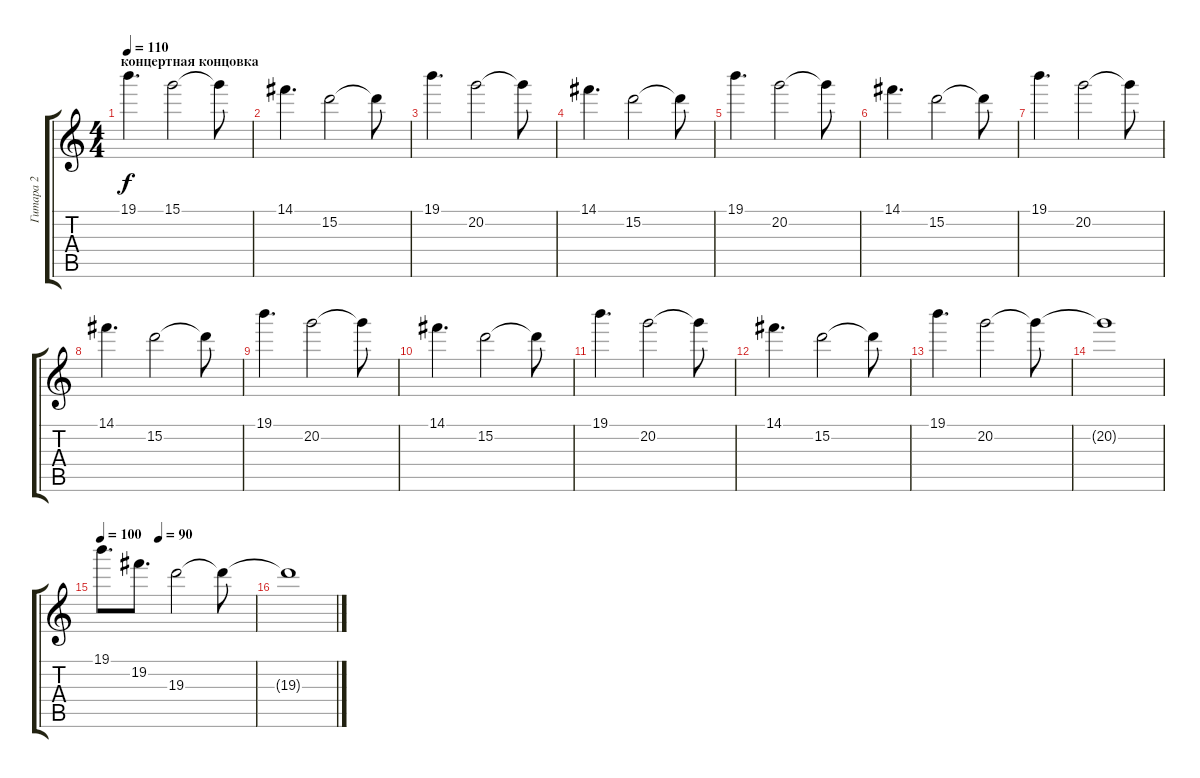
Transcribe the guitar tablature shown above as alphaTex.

\track ("Гитара 2" "Гитара 2") {instrument distortionguitar}
\staff {score tabs}
\tuning (E4 B3 G3 D3 A2 E2) {hide}
\ts (4 4)
\section ("" "концертная концовка")
\tempo 110
\clef g2
\ks c
19.1.4{d dy f} 15.1.2 15.1{t}.8 |
14.1.4{d} 15.2.2 15.2{t}.8 |
19.1.4{d} 20.2.2 20.2{t}.8 |
14.1.4{d} 15.2.2 15.2{t}.8 |
19.1.4{d} 20.2.2 20.2{t}.8 |
14.1.4{d} 15.2.2 15.2{t}.8 |
19.1.4{d} 20.2.2 20.2{t}.8 |
14.1.4{d} 15.2.2 15.2{t}.8 |
19.1.4{d} 20.2.2 20.2{t}.8 |
14.1.4{d} 15.2.2 15.2{t}.8 |
19.1.4{d} 20.2.2 20.2{t}.8 |
14.1.4{d} 15.2.2 15.2{t}.8 |
19.1.4{d} 20.2.2 20.2{t}.8 |
20.2{t}.1 |
\tempo 100
\tempo (90 0.375)
19.1.8{d volume 10} 19.2.8{d} 19.3.2 19.3{t}.8 |
19.3{t}.1
